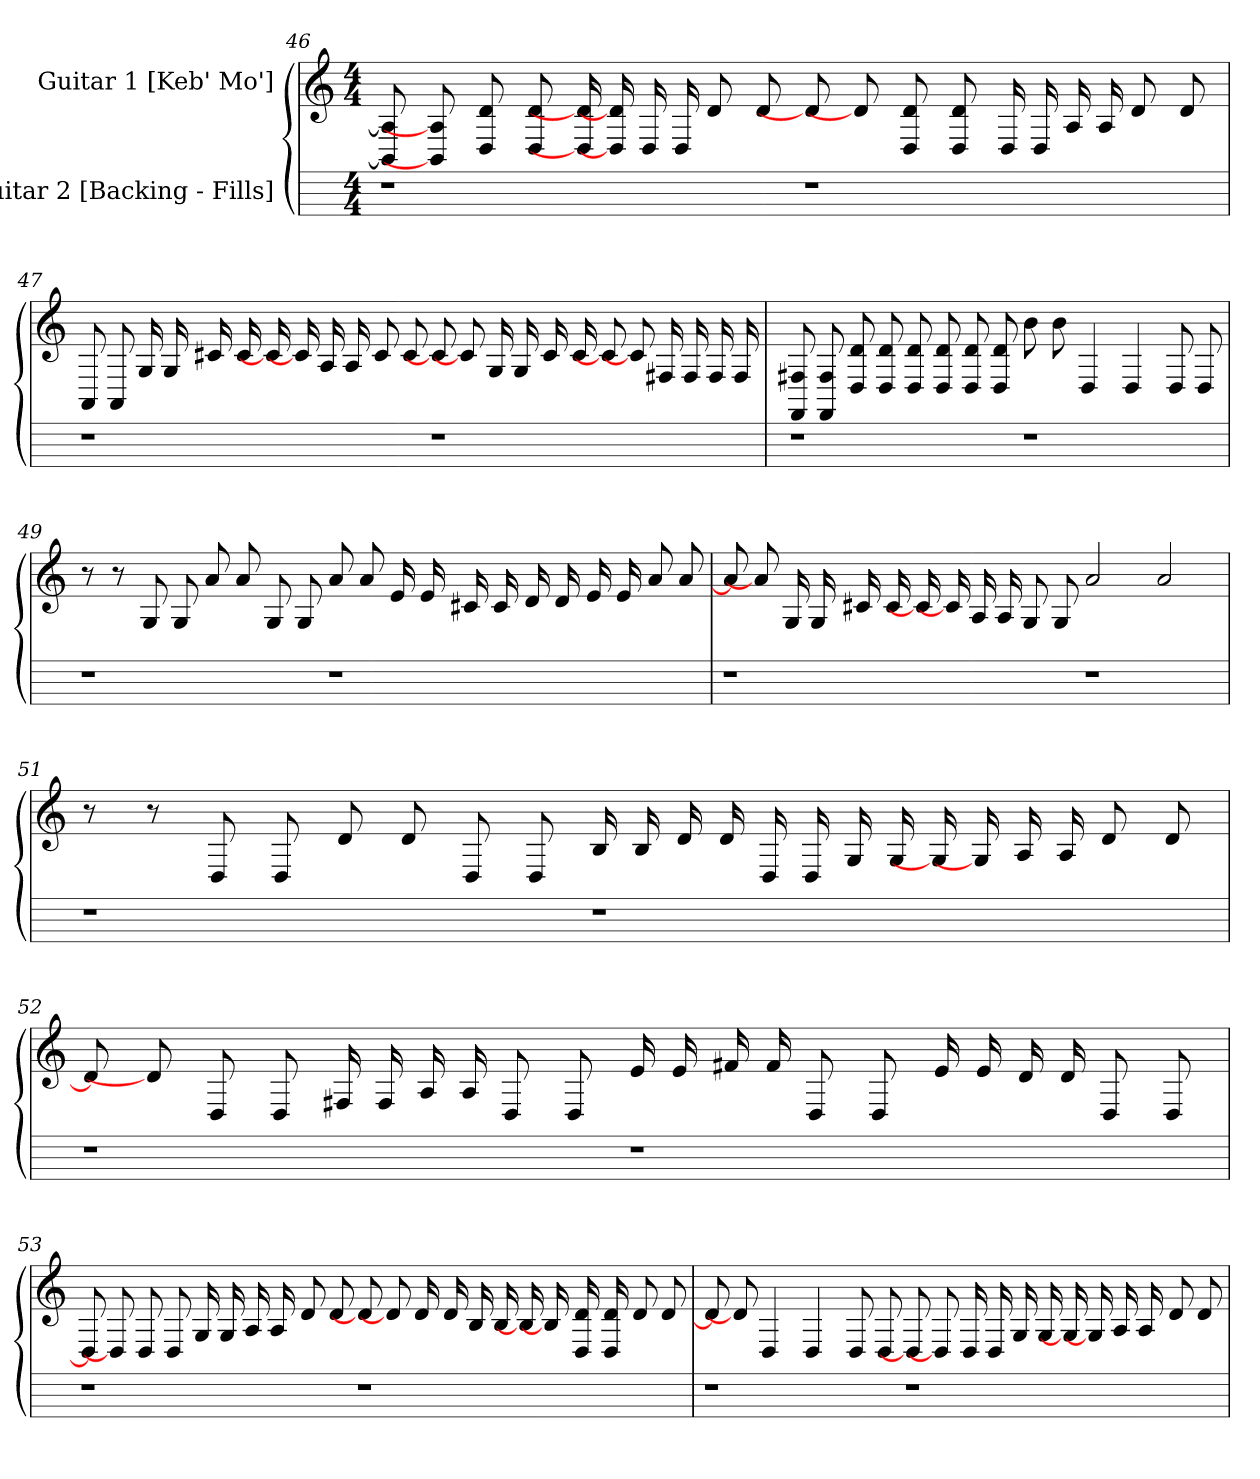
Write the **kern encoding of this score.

**kern	**kern
*part2	*part1
*staff2	*staff1
*I"Guitar 2 [Backing - Fills]	*I"Guitar 1 [Keb' Mo']
*	*
*k[]	*k[]
*M4/4	*M4/4
=46	=46
1r	8A] 8BB]
.	8A] 8BB]
.	8d 8D
.	8d 8D
.	16d] 16D]
.	16d] 16D]
.	16D
.	16D
.	8d
.	8d
1r	8d]
.	8d]
.	8d 8D
.	8d 8D
.	16D
.	16D
.	16A
.	16A
.	8d
.	8d
=47	=47
1r	8AA
.	8AA
.	16G
.	16G
.	16c#
.	16c#
.	16c#]
.	16c#]
.	16A
.	16A
.	8c#
.	8c#
1r	8c#]
.	8c#]
.	16G
.	16G
.	16c#
.	16c#
.	8c#]
.	8c#]
.	16F#
.	16F#
.	16F#
.	16F#
=48	=48
1r	8F# 8FF
.	8F# 8FF
.	8d 8D
.	8d 8D
.	8d 8D
.	8d 8D
.	8d 8D
.	8d 8D
1r	8b
.	8b
.	4D
.	4D
.	8D
.	8D
=49	=49
1r	8r
.	8r
.	8G
.	8G
.	8a
.	8a
.	8G
.	8G
1r	8a
.	8a
.	16e
.	16e
.	16c#
.	16c#
.	16d
.	16d
.	16e
.	16e
.	8a
.	8a
=50	=50
1r	8a]
.	8a]
.	16G
.	16G
.	16c#
.	16c#
.	16c#]
.	16c#]
.	16A
.	16A
.	8G
.	8G
1r	2a
.	2a
=51	=51
1r	8r
.	8r
.	8D
.	8D
.	8d
.	8d
.	8D
.	8D
1r	16B
.	16B
.	16d
.	16d
.	16D
.	16D
.	16G
.	16G
.	16G]
.	16G]
.	16A
.	16A
.	8d
.	8d
=52	=52
1r	8d]
.	8d]
.	8D
.	8D
.	16F#
.	16F#
.	16A
.	16A
.	8D
.	8D
1r	16e
.	16e
.	16f#
.	16f#
.	8D
.	8D
.	16e
.	16e
.	16d
.	16d
.	8D
.	8D
=53	=53
1r	8D]
.	8D]
.	8D
.	8D
.	16G
.	16G
.	16A
.	16A
.	8d
.	8d
1r	8d]
.	8d]
.	16d
.	16d
.	16B
.	16B
.	16B]
.	16B]
.	16d 16D
.	16d 16D
.	8d
.	8d
=54	=54
1r	8d]
.	8d]
.	4D
.	4D
.	8D
.	8D
1r	8D]
.	8D]
.	16D
.	16D
.	16G
.	16G
.	16G]
.	16G]
.	16A
.	16A
.	8d
.	8d
=	=
*-	*-
